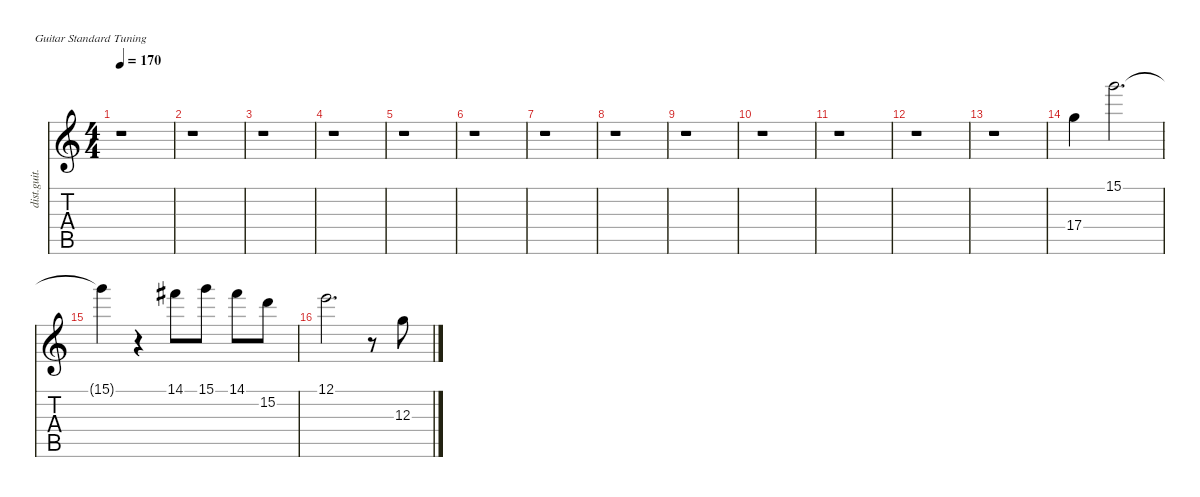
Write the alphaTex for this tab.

\defaultSystemsLayout 4
\hideDynamics
\bracketExtendMode nobrackets
\otherSystemsTrackNameOrientation horizontal
\track ("Guitar 1" "dist.guit.") {instrument distortionguitar}
\staff {score tabs}
\tuning (E4 B3 G3 D3 A2 E2)
\ts (4 4)
\beaming (8 2 2 2 2)
\tempo 170
\clef g2
\ks c
r.1{dy f instrument distortionguitar beam Down} |
r.1{beam Down} |
r.1{beam Down} |
r.1{beam Down} |
r.1{beam Down} |
r.1{beam Down} |
r.1{beam Down} |
r.1{beam Down} |
r.1{beam Down} |
r.1{beam Down} |
r.1{beam Down} |
r.1{beam Down} |
r.1{beam Down} |
17.4.4{beam Down} 15.1.2{d beam Down} |
15.1{t}.4{beam Down} r.4{beam Down} 14.1{acc #}.8{beam Down} 15.1.8{beam Down} 14.1{acc #}.8{beam Down} 15.2.8{beam Down} |
12.1.2{d beam Down} r.8{beam Down} 12.3.8{beam Down}
